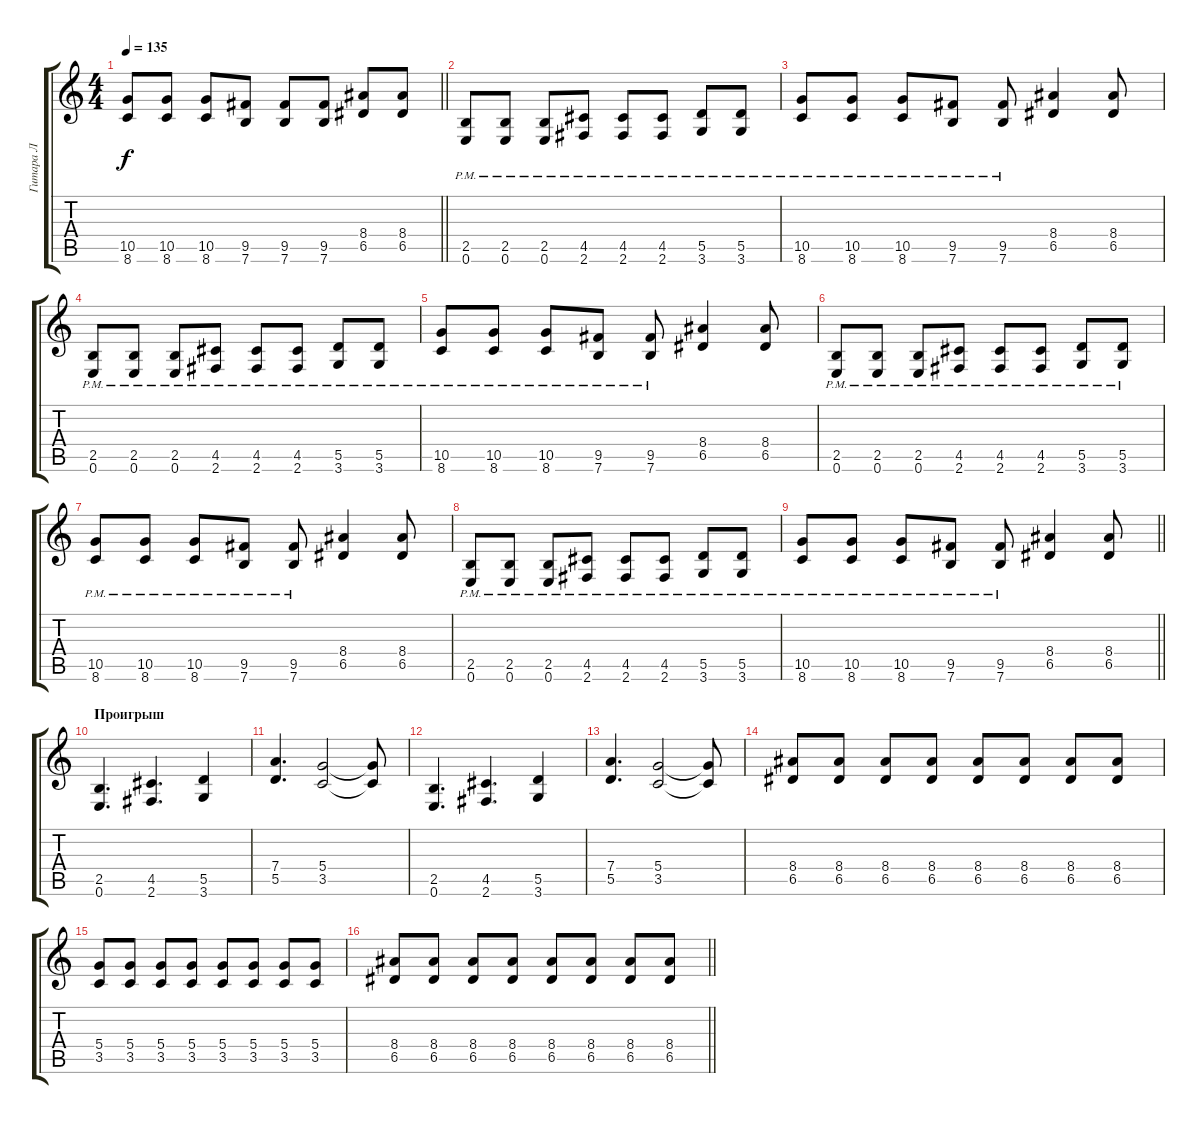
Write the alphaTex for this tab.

\track ("Гитара Л" "Гитара Л") {instrument distortionguitar}
\staff {score tabs}
\tuning (E4 B3 G3 D3 A2 E2) {hide}
\ts (4 4)
\tempo 135
\clef g2
\barLineRight lightlight
\ks c
(10.5 8.6).8{dy f} (10.5 8.6).8 (10.5 8.6).8 (9.5 7.6).8 (9.5 7.6).8 (9.5 7.6).8 (8.4 6.5).8 (8.4 6.5).8 |
\section ("" " ")
(2.5{pm} 0.6{pm}).8 (2.5{pm} 0.6{pm}).8 (2.5{pm} 0.6{pm}).8 (4.5{pm} 2.6{pm}).8 (4.5{pm} 2.6{pm}).8 (4.5{pm} 2.6{pm}).8 (5.5{pm} 3.6{pm}).8 (5.5{pm} 3.6{pm}).8 |
(10.5{pm} 8.6{pm}).8 (10.5{pm} 8.6{pm}).8 (10.5{pm} 8.6{pm}).8 (9.5{pm} 7.6{pm}).8 (9.5{pm} 7.6{pm}).8 (8.4 6.5).4 (8.4 6.5).8 |
(2.5{pm} 0.6{pm}).8 (2.5{pm} 0.6{pm}).8 (2.5{pm} 0.6{pm}).8 (4.5{pm} 2.6{pm}).8 (4.5{pm} 2.6{pm}).8 (4.5{pm} 2.6{pm}).8 (5.5{pm} 3.6{pm}).8 (5.5{pm} 3.6{pm}).8 |
(10.5{pm} 8.6{pm}).8 (10.5{pm} 8.6{pm}).8 (10.5{pm} 8.6{pm}).8 (9.5{pm} 7.6{pm}).8 (9.5{pm} 7.6{pm}).8 (8.4 6.5).4 (8.4 6.5).8 |
(2.5{pm} 0.6{pm}).8 (2.5{pm} 0.6{pm}).8 (2.5{pm} 0.6{pm}).8 (4.5{pm} 2.6{pm}).8 (4.5{pm} 2.6{pm}).8 (4.5{pm} 2.6{pm}).8 (5.5{pm} 3.6{pm}).8 (5.5{pm} 3.6{pm}).8 |
(10.5{pm} 8.6{pm}).8 (10.5{pm} 8.6{pm}).8 (10.5{pm} 8.6{pm}).8 (9.5{pm} 7.6{pm}).8 (9.5{pm} 7.6{pm}).8 (8.4 6.5).4 (8.4 6.5).8 |
(2.5{pm} 0.6{pm}).8 (2.5{pm} 0.6{pm}).8 (2.5{pm} 0.6{pm}).8 (4.5{pm} 2.6{pm}).8 (4.5{pm} 2.6{pm}).8 (4.5{pm} 2.6{pm}).8 (5.5{pm} 3.6{pm}).8 (5.5{pm} 3.6{pm}).8 |
\barLineRight lightlight
(10.5{pm} 8.6{pm}).8 (10.5{pm} 8.6{pm}).8 (10.5{pm} 8.6{pm}).8 (9.5{pm} 7.6{pm}).8 (9.5{pm} 7.6{pm}).8 (8.4 6.5).4 (8.4 6.5).8 |
\section ("" "Проигрыш")
(2.5 0.6).4{d} (4.5 2.6).4{d} (5.5 3.6).4 |
(7.4 5.5).4{d} (5.4 3.5).2 (5.4{t} 3.5{t}).8 |
(2.5 0.6).4{d} (4.5 2.6).4{d} (5.5 3.6).4 |
(7.4 5.5).4{d} (5.4 3.5).2 (5.4{t} 3.5{t}).8 |
(8.4 6.5).8 (8.4 6.5).8 (8.4 6.5).8 (8.4 6.5).8 (8.4 6.5).8 (8.4 6.5).8 (8.4 6.5).8 (8.4 6.5).8 |
(5.4 3.5).8 (5.4 3.5).8 (5.4 3.5).8 (5.4 3.5).8 (5.4 3.5).8 (5.4 3.5).8 (5.4 3.5).8 (5.4 3.5).8 |
\barLineRight lightlight
(8.4 6.5).8 (8.4 6.5).8 (8.4 6.5).8 (8.4 6.5).8 (8.4 6.5).8 (8.4 6.5).8 (8.4 6.5).8 (8.4 6.5).8
